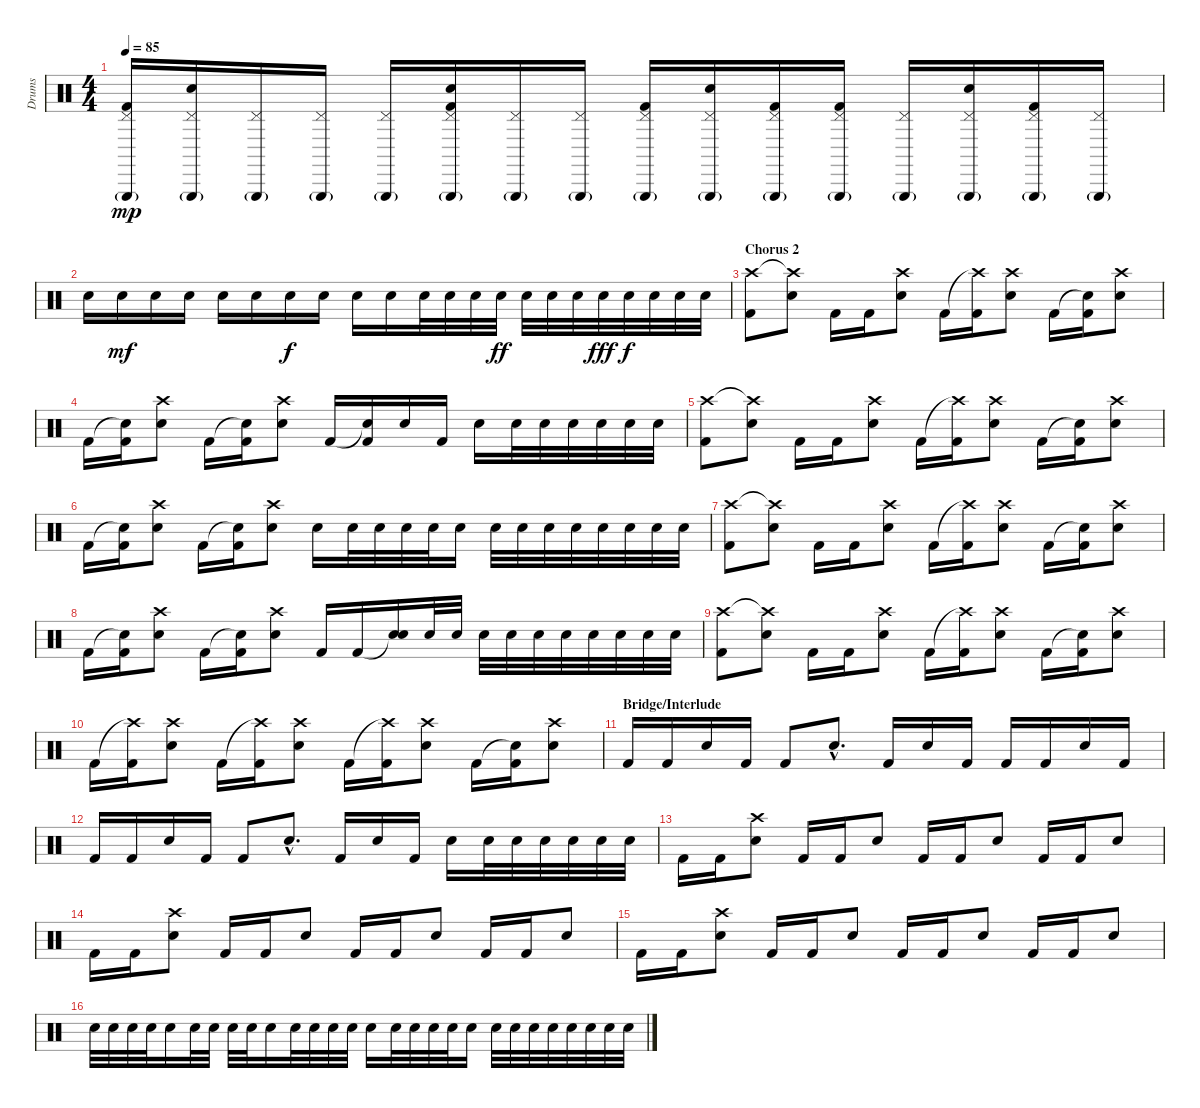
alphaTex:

\track ("Drums" "Drums") {instrument percussion}
\staff {score}
\articulation defaults
\ts (4 4)
\tempo 85
\clef neutral
\ks c
("Triangle (hit)"{g} "Pedal Hi-Hat (hit)" "Kick (hit) 2").16{dy mp} ("Triangle (hit)"{g} "Pedal Hi-Hat (hit)" "Electric Snare (hit)").16 ("Triangle (hit)"{g} "Pedal Hi-Hat (hit)").16 ("Triangle (hit)"{g} "Pedal Hi-Hat (hit)").16 ("Triangle (hit)"{g} "Pedal Hi-Hat (hit)").16 ("Triangle (hit)"{g} "Pedal Hi-Hat (hit)" "Electric Snare (hit)" "Kick (hit) 2").16 ("Triangle (hit)"{g} "Pedal Hi-Hat (hit)").16 ("Triangle (hit)"{g} "Pedal Hi-Hat (hit)").16 ("Triangle (hit)"{g} "Pedal Hi-Hat (hit)" "Kick (hit) 2").16 ("Triangle (hit)"{g} "Pedal Hi-Hat (hit)" "Electric Snare (hit)").16 ("Triangle (hit)"{g} "Pedal Hi-Hat (hit)" "Kick (hit) 2").16 ("Triangle (hit)"{g} "Pedal Hi-Hat (hit)" "Kick (hit) 2").16 ("Triangle (hit)"{g} "Pedal Hi-Hat (hit)").16 ("Triangle (hit)"{g} "Pedal Hi-Hat (hit)" "Electric Snare (hit)").16 ("Triangle (hit)"{g} "Pedal Hi-Hat (hit)" "Kick (hit) 2").16 ("Triangle (hit)"{g} "Pedal Hi-Hat (hit)").16 |
"Electric Snare (hit)".16 "Electric Snare (hit)".16{dy mf} "Electric Snare (hit)".16 "Electric Snare (hit)".16 "Electric Snare (hit)".16 "Electric Snare (hit)".16 "Electric Snare (hit)".16{dy f} "Electric Snare (hit)".16 "Electric Snare (hit)".16 "Electric Snare (hit)".16 "Electric Snare (hit)".32 "Electric Snare (hit)".32 "Electric Snare (hit)".32 "Electric Snare (hit)".32{dy ff} "Electric Snare (hit)".32 "Electric Snare (hit)".32 "Electric Snare (hit)".32 "Electric Snare (hit)".32{dy fff} "Electric Snare (hit)".32{dy f} "Electric Snare (hit)".32 "Electric Snare (hit)".32 "Electric Snare (hit)".32 |
\section ("" "Chorus 2")
("Crash high (hit)" "Kick (hit) 2").8 ("Crash high (hit)"{t} "Electric Snare (hit)").8 "Kick (hit) 2".16 "Kick (hit) 2".16 ("Crash high (hit)" "Electric Snare (hit)").8 "Kick (hit) 2".16 ("Crash high (hit)"{t} "Kick (hit) 2").16 ("Crash high (hit)" "Electric Snare (hit)").8 "Kick (hit) 2".16 ("Snare (hit)"{t} "Kick (hit) 2").16 ("Crash high (hit)" "Electric Snare (hit)").8 |
"Kick (hit) 2".16 ("Snare (hit)"{t} "Kick (hit) 2").16 ("Crash high (hit)" "Electric Snare (hit)").8 "Kick (hit) 2".16 ("Snare (hit)"{t} "Kick (hit) 2").16 ("Crash high (hit)" "Electric Snare (hit)").8 "Kick (hit) 2".16 ("Snare (hit)"{t} "Kick (hit) 2").16 "Electric Snare (hit)".16 "Kick (hit) 2".16 "Electric Snare (hit)".16 "Electric Snare (hit)".32 "Electric Snare (hit)".32 "Electric Snare (hit)".32 "Electric Snare (hit)".32 "Electric Snare (hit)".32 "Electric Snare (hit)".32 |
("Crash high (hit)" "Kick (hit) 2").8 ("Crash high (hit)"{t} "Electric Snare (hit)").8 "Kick (hit) 2".16 "Kick (hit) 2".16 ("Crash high (hit)" "Electric Snare (hit)").8 "Kick (hit) 2".16 ("Crash high (hit)"{t} "Kick (hit) 2").16 ("Crash high (hit)" "Electric Snare (hit)").8 "Kick (hit) 2".16 ("Snare (hit)"{t} "Kick (hit) 2").16 ("Crash high (hit)" "Electric Snare (hit)").8 |
"Kick (hit) 2".16 ("Snare (hit)"{t} "Kick (hit) 2").16 ("Crash high (hit)" "Electric Snare (hit)").8 "Kick (hit) 2".16 ("Snare (hit)"{t} "Kick (hit) 2").16 ("Crash high (hit)" "Electric Snare (hit)").8 "Electric Snare (hit)".16 "Electric Snare (hit)".32 "Electric Snare (hit)".32 "Electric Snare (hit)".32 "Electric Snare (hit)".32 "Electric Snare (hit)".16 "Electric Snare (hit)".32 "Electric Snare (hit)".32 "Electric Snare (hit)".32 "Electric Snare (hit)".32 "Electric Snare (hit)".32 "Electric Snare (hit)".32 "Electric Snare (hit)".32 "Electric Snare (hit)".32 |
("Crash high (hit)" "Kick (hit) 2").8 ("Crash high (hit)"{t} "Electric Snare (hit)").8 "Kick (hit) 2".16 "Kick (hit) 2".16 ("Crash high (hit)" "Electric Snare (hit)").8 "Kick (hit) 2".16 ("Crash high (hit)"{t} "Kick (hit) 2").16 ("Crash high (hit)" "Electric Snare (hit)").8 "Kick (hit) 2".16 ("Snare (hit)"{t} "Kick (hit) 2").16 ("Crash high (hit)" "Electric Snare (hit)").8 |
"Kick (hit) 2".16 ("Snare (hit)"{t} "Kick (hit) 2").16 ("Crash high (hit)" "Electric Snare (hit)").8 "Kick (hit) 2".16 ("Snare (hit)"{t} "Kick (hit) 2").16 ("Crash high (hit)" "Electric Snare (hit)").8 "Kick (hit) 2".16 "Kick (hit) 2".16 ("Snare (hit)"{t} "Electric Snare (hit)").16 "Electric Snare (hit)".32 "Electric Snare (hit)".32 "Electric Snare (hit)".32 "Electric Snare (hit)".32 "Electric Snare (hit)".32 "Electric Snare (hit)".32 "Electric Snare (hit)".32 "Electric Snare (hit)".32 "Electric Snare (hit)".32 "Electric Snare (hit)".32 |
("Crash high (hit)" "Kick (hit) 2").8 ("Crash high (hit)"{t} "Electric Snare (hit)").8 "Kick (hit) 2".16 "Kick (hit) 2".16 ("Crash high (hit)" "Electric Snare (hit)").8 "Kick (hit) 2".16 ("Crash high (hit)"{t} "Kick (hit) 2").16 ("Crash high (hit)" "Electric Snare (hit)").8 "Kick (hit) 2".16 ("Snare (hit)"{t} "Kick (hit) 2").16 ("Crash high (hit)" "Electric Snare (hit)").8 |
"Kick (hit) 2".16 ("Crash high (hit)"{t} "Kick (hit) 2").16 ("Crash high (hit)" "Electric Snare (hit)").8 "Kick (hit) 2".16 ("Crash high (hit)"{t} "Kick (hit) 2").16 ("Crash high (hit)" "Electric Snare (hit)").8 "Kick (hit) 2".16 ("Crash high (hit)"{t} "Kick (hit) 2").16 ("Crash high (hit)" "Electric Snare (hit)").8 "Kick (hit) 2".16 ("Snare (hit)"{t} "Kick (hit) 2").16 ("Crash high (hit)" "Electric Snare (hit)").8 |
\section ("" "Bridge/Interlude")
"Kick (hit) 2".16 "Kick (hit) 2".16 "Electric Snare (hit)".16 "Kick (hit) 2".16 "Kick (hit) 2".8 "Electric Snare (hit)"{hac}.8{d} "Kick (hit) 2".16 "Electric Snare (hit)".16 "Kick (hit) 2".16 "Kick (hit) 2".16 "Kick (hit) 2".16 "Electric Snare (hit)".16 "Kick (hit) 2".16 |
"Kick (hit) 2".16 "Kick (hit) 2".16 "Electric Snare (hit)".16 "Kick (hit) 2".16 "Kick (hit) 2".8 "Electric Snare (hit)"{hac}.8{d} "Kick (hit) 2".16 "Electric Snare (hit)".16 "Kick (hit) 2".16 "Electric Snare (hit)".16 "Electric Snare (hit)".32 "Electric Snare (hit)".32 "Electric Snare (hit)".32 "Electric Snare (hit)".32 "Electric Snare (hit)".32 "Electric Snare (hit)".32 |
"Kick (hit) 2".16 "Kick (hit) 2".16 ("Crash high (hit)" "Electric Snare (hit)").8 "Kick (hit) 2".16 "Kick (hit) 2".16 "Electric Snare (hit)".8 "Kick (hit) 2".16 "Kick (hit) 2".16 "Electric Snare (hit)".8 "Kick (hit) 2".16 "Kick (hit) 2".16 "Electric Snare (hit)".8 |
"Kick (hit) 2".16 "Kick (hit) 2".16 ("Crash high (hit)" "Electric Snare (hit)").8 "Kick (hit) 2".16 "Kick (hit) 2".16 "Electric Snare (hit)".8 "Kick (hit) 2".16 "Kick (hit) 2".16 "Electric Snare (hit)".8 "Kick (hit) 2".16 "Kick (hit) 2".16 "Electric Snare (hit)".8 |
"Kick (hit) 2".16 "Kick (hit) 2".16 ("Crash high (hit)" "Electric Snare (hit)").8 "Kick (hit) 2".16 "Kick (hit) 2".16 "Electric Snare (hit)".8 "Kick (hit) 2".16 "Kick (hit) 2".16 "Electric Snare (hit)".8 "Kick (hit) 2".16 "Kick (hit) 2".16 "Electric Snare (hit)".8 |
"Electric Snare (hit)".32 "Electric Snare (hit)".32 "Electric Snare (hit)".32 "Electric Snare (hit)".32 "Electric Snare (hit)".16 "Electric Snare (hit)".32 "Electric Snare (hit)".32 "Electric Snare (hit)".32 "Electric Snare (hit)".32 "Electric Snare (hit)".16 "Electric Snare (hit)".32 "Electric Snare (hit)".32 "Electric Snare (hit)".32 "Electric Snare (hit)".32 "Electric Snare (hit)".16 "Electric Snare (hit)".32 "Electric Snare (hit)".32 "Electric Snare (hit)".32 "Electric Snare (hit)".32 "Electric Snare (hit)".16 "Electric Snare (hit)".32 "Electric Snare (hit)".32 "Electric Snare (hit)".32 "Electric Snare (hit)".32 "Electric Snare (hit)".32 "Electric Snare (hit)".32 "Electric Snare (hit)".32 "Electric Snare (hit)".32
